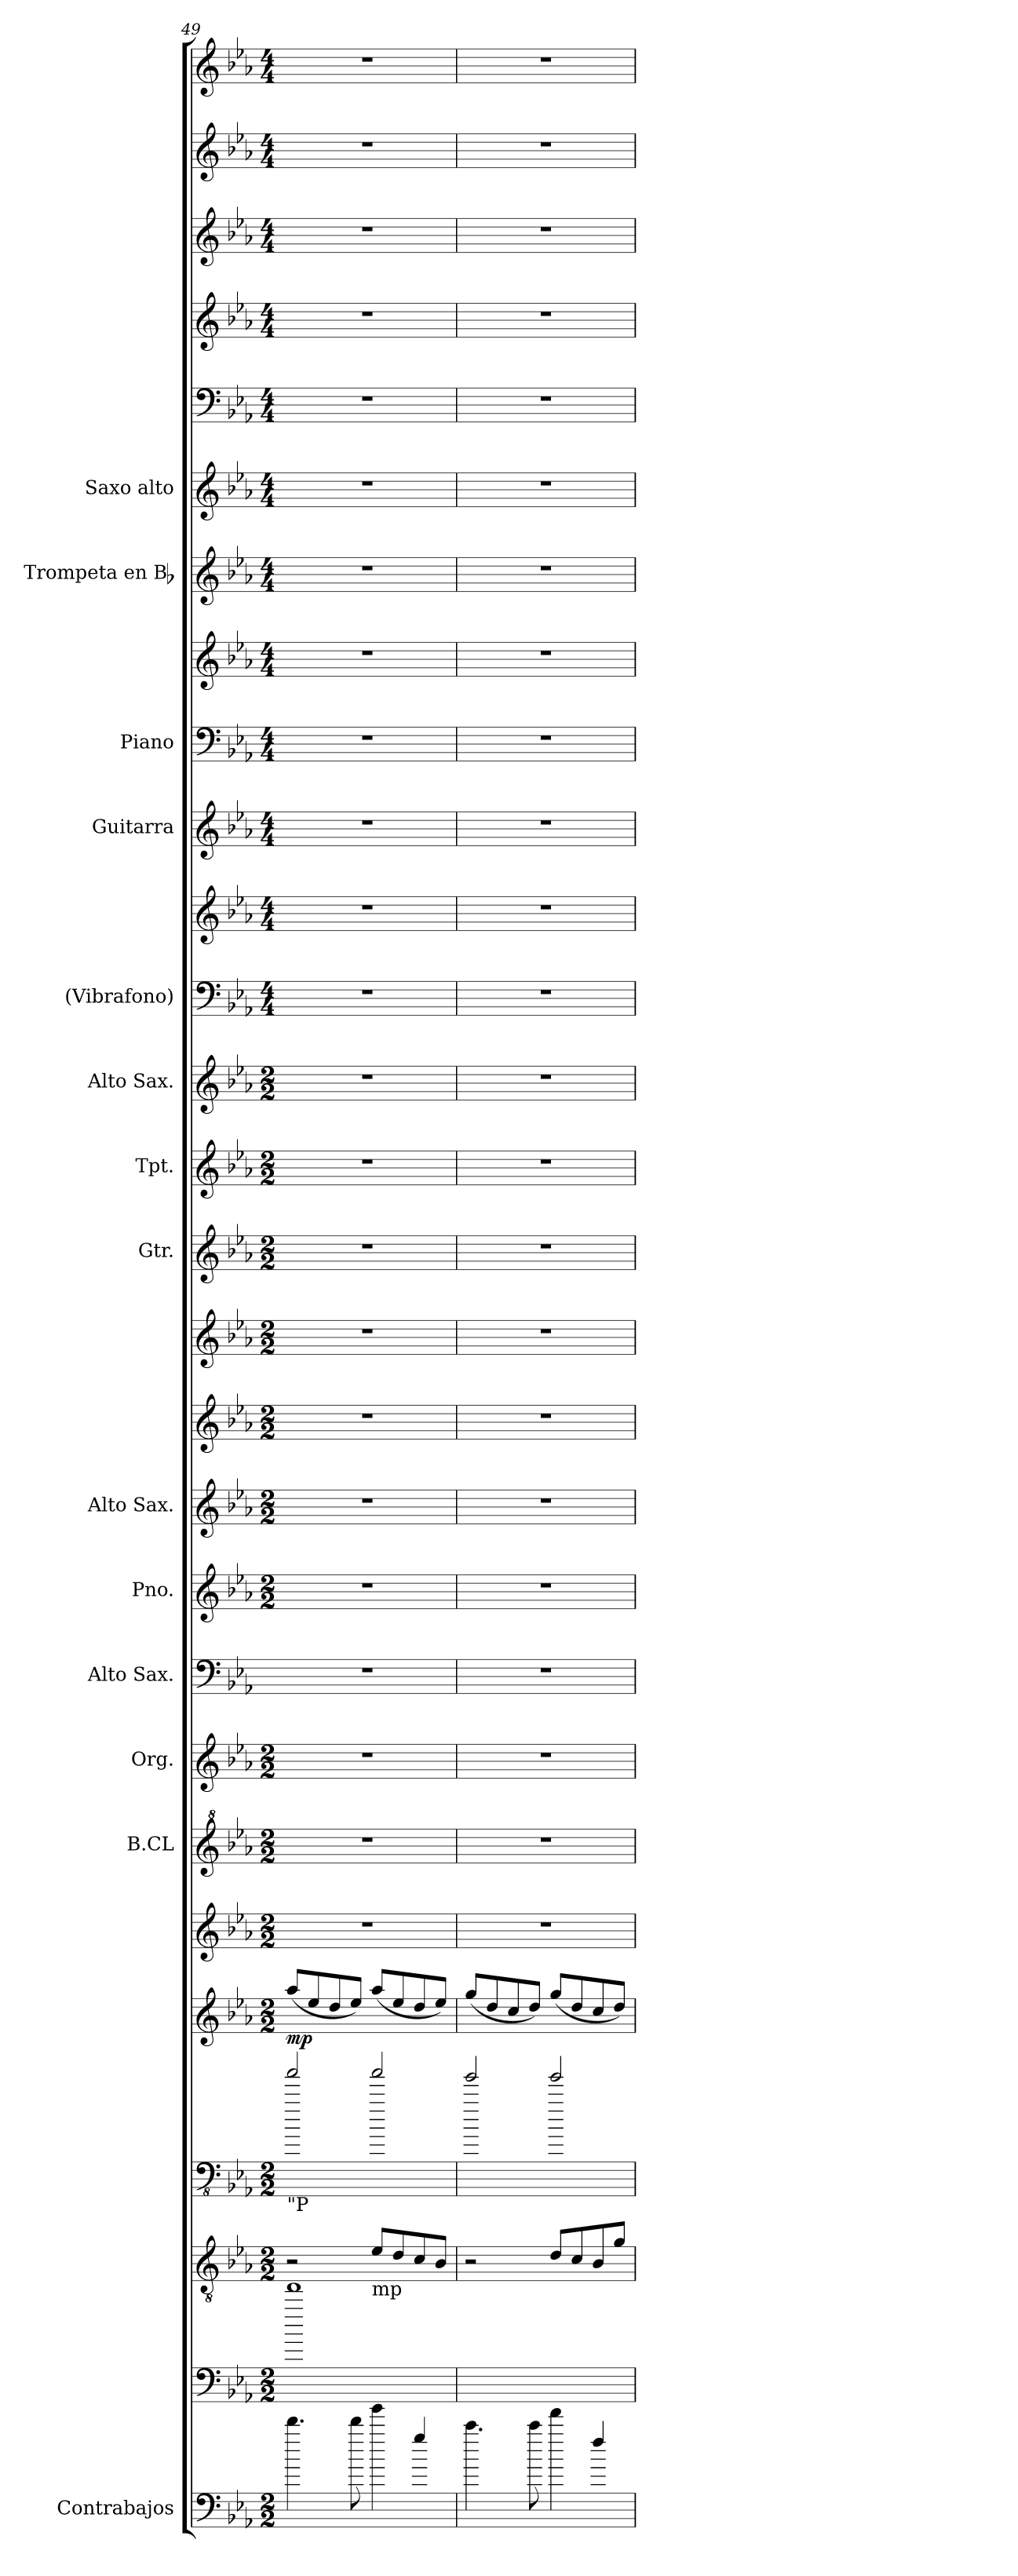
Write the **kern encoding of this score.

**kern	**kern	**kern	**kern	**kern	**dynam	**kern	**kern	**kern	**kern	**kern	**kern	**kern	**kern	**kern	**kern	**kern	**kern	**kern	**kern	**kern	**kern	**kern	**kern	**kern	**kern	**kern	**kern	**kern
*part17	*part17	*part17	*part17	*part17	*part17	*part16	*part15	*part14	*part13	*part12	*part11	*part10	*part9	*part8	*part7	*part6	*part5	*part5	*part4	*part3	*part3	*part2	*part1	*part1	*part1	*part1	*part1	*part1
*staff28	*staff27	*staff26	*staff25	*staff24	*staff24/25/26/27/28	*staff23	*staff22	*staff21	*staff20	*staff19	*staff18	*staff17	*staff16	*staff15	*staff14	*staff13	*staff12	*staff11	*staff10	*staff9	*staff8	*staff7	*staff6	*staff5	*staff4	*staff3	*staff2	*staff1
*I"Contrabajos	*	*	*	*	*	*	*I"B.CL	*I"Org.	*I"Alto Sax.	*I"Pno.	*I"Alto Sax.	*	*	*I"Gtr.	*I"Tpt.	*I"Alto Sax.	*I"(Vibrafono)	*	*I"Guitarra	*I"Piano	*	*I"Trompeta en Bb	*I"Saxo alto	*	*	*	*	*
*I'Cb	*	*	*	*	*	*	*	*	*	*I'Pno	*I'Sax	*	*	*	*	*I'Sax	*	*	*	*I'Pno	*	*	*I'A	*	*	*	*	*
*clefF4	*clefF4	*clefGv2	*clefFv4	*clefG2	*	*clefG2	*clefG^2	*clefG2	*clefF4	*clefG2	*clefG2	*clefG2	*clefG2	*clefG2	*clefG2	*clefG2	*clefF4	*clefG2	*clefG2	*clefF4	*clefG2	*clefG2	*clefG2	*clefF4	*clefG2	*clefG2	*clefG2	*clefG2
*ITrd7c12	*ITrd7c12	*ITrd7c12	*ITrd7c12	*ITrd7c12	*	*	*ITrd8c14	*	*	*	*	*	*	*	*	*	*	*	*	*	*	*	*	*	*	*	*	*
*k[b-e-a-]	*k[b-e-a-]	*k[b-e-a-]	*k[b-e-a-]	*k[b-e-a-]	*	*k[b-e-a-]	*k[b-e-a-]	*k[b-e-a-]	*k[b-e-a-]	*k[b-e-a-]	*k[b-e-a-]	*k[b-e-a-]	*k[b-e-a-]	*k[b-e-a-]	*k[b-e-a-]	*k[b-e-a-]	*k[b-e-a-]	*k[b-e-a-]	*k[b-e-a-]	*k[b-e-a-]	*k[b-e-a-]	*k[b-e-a-]	*k[b-e-a-]	*k[b-e-a-]	*k[b-e-a-]	*k[b-e-a-]	*k[b-e-a-]	*k[b-e-a-]
*E-:	*E-:	*E-:	*E-:	*E-:	*	*E-:	*E-:	*E-:	*E-:	*E-:	*E-:	*E-:	*E-:	*E-:	*E-:	*E-:	*E-:	*E-:	*E-:	*E-:	*E-:	*E-:	*E-:	*E-:	*E-:	*E-:	*E-:	*E-:
*M2/2	*M2/2	*M2/2	*M2/2	*M2/2	*	*M2/2	*M2/2	*M2/2	*	*M2/2	*M2/2	*M2/2	*M2/2	*M2/2	*M2/2	*M2/2	*M4/4	*M4/4	*M4/4	*M4/4	*M4/4	*M4/4	*M4/4	*M4/4	*M4/4	*M4/4	*M4/4	*M4/4
=49	=49	=49	=49	=49	=49	=49	=49	=49	=49	=49	=49	=49	=49	=49	=49	=49	=49	=49	=49	=49	=49	=49	=49	=49	=49	=49	=49	=49
*^	*	*	*	*	*	*	*	*	*	*	*	*	*	*	*	*	*	*	*	*	*	*	*	*	*	*	*	*
!	!	!	!	!LO:TX:b:t="P	!	!	!	!	!	!	!	!	!	!	!	!	!	!	!	!	!	!	!	!	!	!	!	!	!
!	!	!	!	!	!	!LO:DY:b	!	!	!	!	!	!	!	!	!	!	!	!	!	!	!	!	!	!	!	!	!	!	!
4.dd\	1ryy	1ff	2r	2a-/	(8a-/L	mp	1r	1r	1r	1r	1r	1r	1r	1r	1r	1r	1r	1r	1r	1r	1r	1r	1r	1r	1r	1r	1r	1r	1r
.	.	.	.	.	8e-/	.	.	.	.	.	.	.	.	.	.	.	.	.	.	.	.	.	.	.	.	.	.	.	.
.	.	.	.	.	8d/	.	.	.	.	.	.	.	.	.	.	.	.	.	.	.	.	.	.	.	.	.	.	.	.
8dd\	.	.	.	.	8e-/J)	.	.	.	.	.	.	.	.	.	.	.	.	.	.	.	.	.	.	.	.	.	.	.	.
!	!	!	!LO:TX:b:t=mp	!	!	!	!	!	!	!	!	!	!	!	!	!	!	!	!	!	!	!	!	!	!	!	!	!	!
4gg\	.	.	8E-/L	2a-/	(8a-/L	.	.	.	.	.	.	.	.	.	.	.	.	.	.	.	.	.	.	.	.	.	.	.	.
.	.	.	8D/	.	8e-/	.	.	.	.	.	.	.	.	.	.	.	.	.	.	.	.	.	.	.	.	.	.	.	.
4g/	.	.	8C/	.	8d/	.	.	.	.	.	.	.	.	.	.	.	.	.	.	.	.	.	.	.	.	.	.	.	.
.	.	.	8BB-/J	.	8e-/J)	.	.	.	.	.	.	.	.	.	.	.	.	.	.	.	.	.	.	.	.	.	.	.	.
=50	=50	=50	=50	=50	=50	=50	=50	=50	=50	=50	=50	=50	=50	=50	=50	=50	=50	=50	=50	=50	=50	=50	=50	=50	=50	=50	=50	=50	=50
4.cc\	1ryy	1ryy	2r	2g/	(8g/L	.	1r	1r	1r	1r	1r	1r	1r	1r	1r	1r	1r	1r	1r	1r	1r	1r	1r	1r	1r	1r	1r	1r	1r
.	.	.	.	.	8d/	.	.	.	.	.	.	.	.	.	.	.	.	.	.	.	.	.	.	.	.	.	.	.	.
.	.	.	.	.	8c/	.	.	.	.	.	.	.	.	.	.	.	.	.	.	.	.	.	.	.	.	.	.	.	.
8cc\	.	.	.	.	8d/J)	.	.	.	.	.	.	.	.	.	.	.	.	.	.	.	.	.	.	.	.	.	.	.	.
4ff\	.	.	8D/L	2g/	(8g/L	.	.	.	.	.	.	.	.	.	.	.	.	.	.	.	.	.	.	.	.	.	.	.	.
.	.	.	8C/	.	8d/	.	.	.	.	.	.	.	.	.	.	.	.	.	.	.	.	.	.	.	.	.	.	.	.
4f/	.	.	8BB-/	.	8c/	.	.	.	.	.	.	.	.	.	.	.	.	.	.	.	.	.	.	.	.	.	.	.	.
.	.	.	8G/J	.	8d/J)	.	.	.	.	.	.	.	.	.	.	.	.	.	.	.	.	.	.	.	.	.	.	.	.
*v	*v	*	*	*	*	*	*	*	*	*	*	*	*	*	*	*	*	*	*	*	*	*	*	*	*	*	*	*	*
=	=	=	=	=	=	=	=	=	=	=	=	=	=	=	=	=	=	=	=	=	=	=	=	=	=	=	=	=
*-	*-	*-	*-	*-	*-	*-	*-	*-	*-	*-	*-	*-	*-	*-	*-	*-	*-	*-	*-	*-	*-	*-	*-	*-	*-	*-	*-	*-
